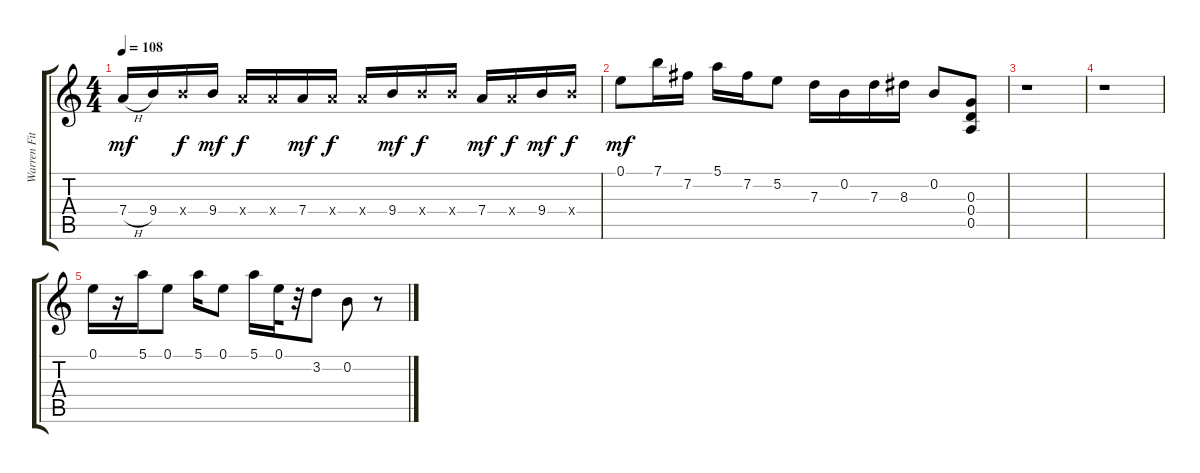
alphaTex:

\track ("Warren Fitzgerald" "Warren Fit") {instrument distortionguitar}
\staff {score tabs}
\tuning (E4 B3 G3 D3 A2 E2) {hide}
\ts (4 4)
\tempo 108
\clef g2
\ks c
7.4{h}.16{dy mf} 9.4.16 9.4{x}.16{dy f} 9.4.16{dy mf} 7.4{x}.16{dy f} 7.4{x}.16 7.4.16{dy mf} 7.4{x}.16{dy f} 7.4{x}.16 9.4.16{dy mf} 9.4{x}.16{dy f} 9.4{x}.16 7.4.16{dy mf} 7.4{x}.16{dy f} 9.4.16{dy mf} 9.4{x}.16{dy f} |
0.1.8{dy mf} 7.1.16 7.2.16 5.1.16 7.2.16 5.2.8 7.3.16 0.2.16 7.3.16 8.3.16 0.2.8 (0.3 0.4 0.5).8 |
r.1 |
r.1 |
0.1.16 r.16 5.1.16 0.1.8 5.1.16 0.1.8 5.1.16 0.1.32 r.32 3.2.8 0.2.8 r.8
